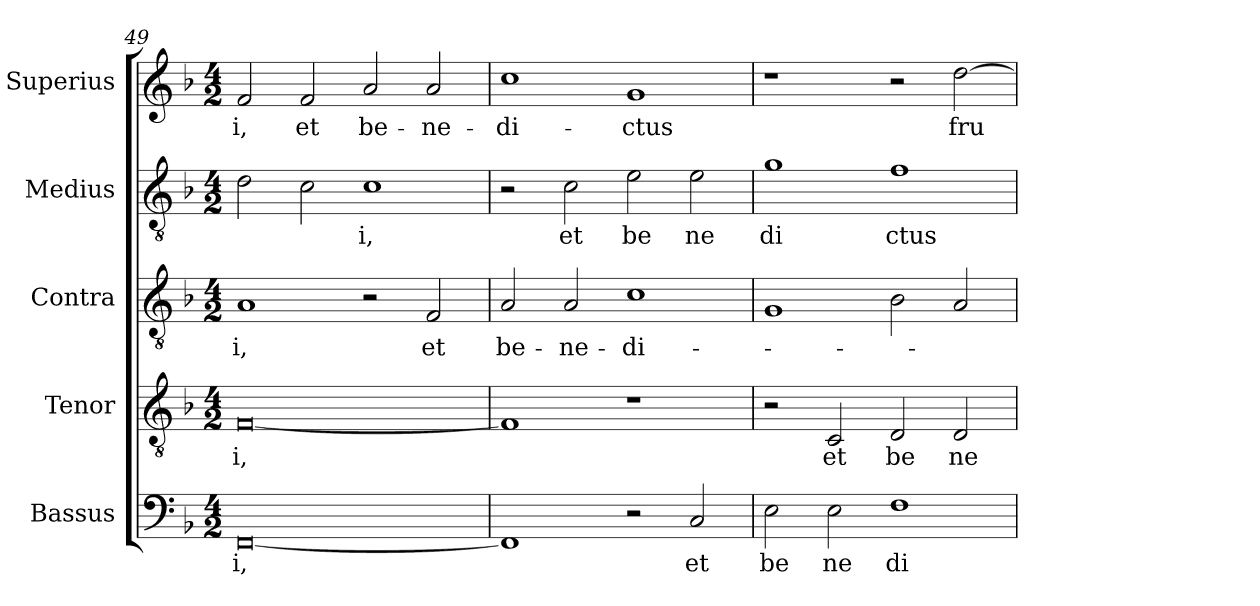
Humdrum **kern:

**kern	**text	**kern	**text	**kern	**text	**kern	**text	**kern	**text
*part5	*part5	*part4	*part4	*part3	*part3	*part2	*part2	*part1	*part1
*staff5	*staff5	*staff4	*staff4	*staff3	*staff3	*staff2	*staff2	*staff1	*staff1
*I"Bassus	*	*I"Tenor	*	*I"Contra	*	*I"Medius	*	*I"Superius	*
*clefF4	*	*clefGv2	*	*clefGv2	*	*clefGv2	*	*clefG2	*
*k[b-]	*	*k[b-]	*	*k[b-]	*	*k[b-]	*	*k[b-]	*
*F:	*	*F:	*	*F:	*	*F:	*	*F:	*
*M4/2	*	*M4/2	*	*M4/2	*	*M4/2	*	*M4/2	*
=49	=49	=49	=49	=49	=49	=49	=49	=49	=49
!	!LO:LY:b:rj	!	!LO:LY:b:rj	!	!LO:LY:b:cj	!	!	!	!LO:LY:b:cj
[<0FF	i,	[<0F	i,	1A	i,	2d\	.	2f/	-i,
!	!	!	!	!	!	!	!	!	!LO:LY:b:cj
.	.	.	.	.	.	2c\	.	2f/	et
!	!	!	!	!	!	!	!LO:LY:b:cj	!	!LO:LY:b:cj
.	.	.	.	2r	.	1c	i,	2a/	be-
!	!	!	!	!	!LO:LY:b:cj	!	!	!	!LO:LY:b:cj
.	.	.	.	2F/	et	.	.	2a/	-ne-
=50	=50	=50	=50	=50	=50	=50	=50	=50	=50
!	!	!	!	!	!LO:LY:b:cj	!	!	!	!LO:LY:b:cj
1FF]	.	1F]	.	2A/	be-	2r	.	1cc	-di-
!	!	!	!	!	!LO:LY:b:cj	!	!LO:LY:b:cj	!	!
.	.	.	.	2A/	-ne-	2c\	et	.	.
!	!	!	!	!	!LO:LY:b:cj	!	!LO:LY:b:cj	!	!LO:LY:b:cj
2r	.	1r	.	1c	-di-	2e\	be	1g	-ctus
!	!LO:LY:b:cj	!	!	!	!	!	!LO:LY:b:cj	!	!
2C/	et	.	.	.	.	2e\	ne	.	.
=51	=51	=51	=51	=51	=51	=51	=51	=51	=51
!	!LO:LY:b:cj	!	!	!	!	!	!LO:LY:b:cj	!	!
2E\	be	2r	.	1G	.	1g	di	1r	.
!	!LO:LY:b:cj	!	!LO:LY:b:cj	!	!	!	!	!	!
2E\	ne	2C/	et	.	.	.	.	.	.
!	!LO:LY:b:cj	!	!LO:LY:b:cj	!	!	!	!LO:LY:b:cj	!	!
1F	di	2D/	be	2B-\	.	1f	ctus	2r	.
!	!	!	!LO:LY:b:cj	!	!	!	!	!	!LO:LY:b
.	.	2D/	ne	2A/	.	.	.	[>2dd\	fru-
=	=	=	=	=	=	=	=	=	=
*-	*-	*-	*-	*-	*-	*-	*-	*-	*-
